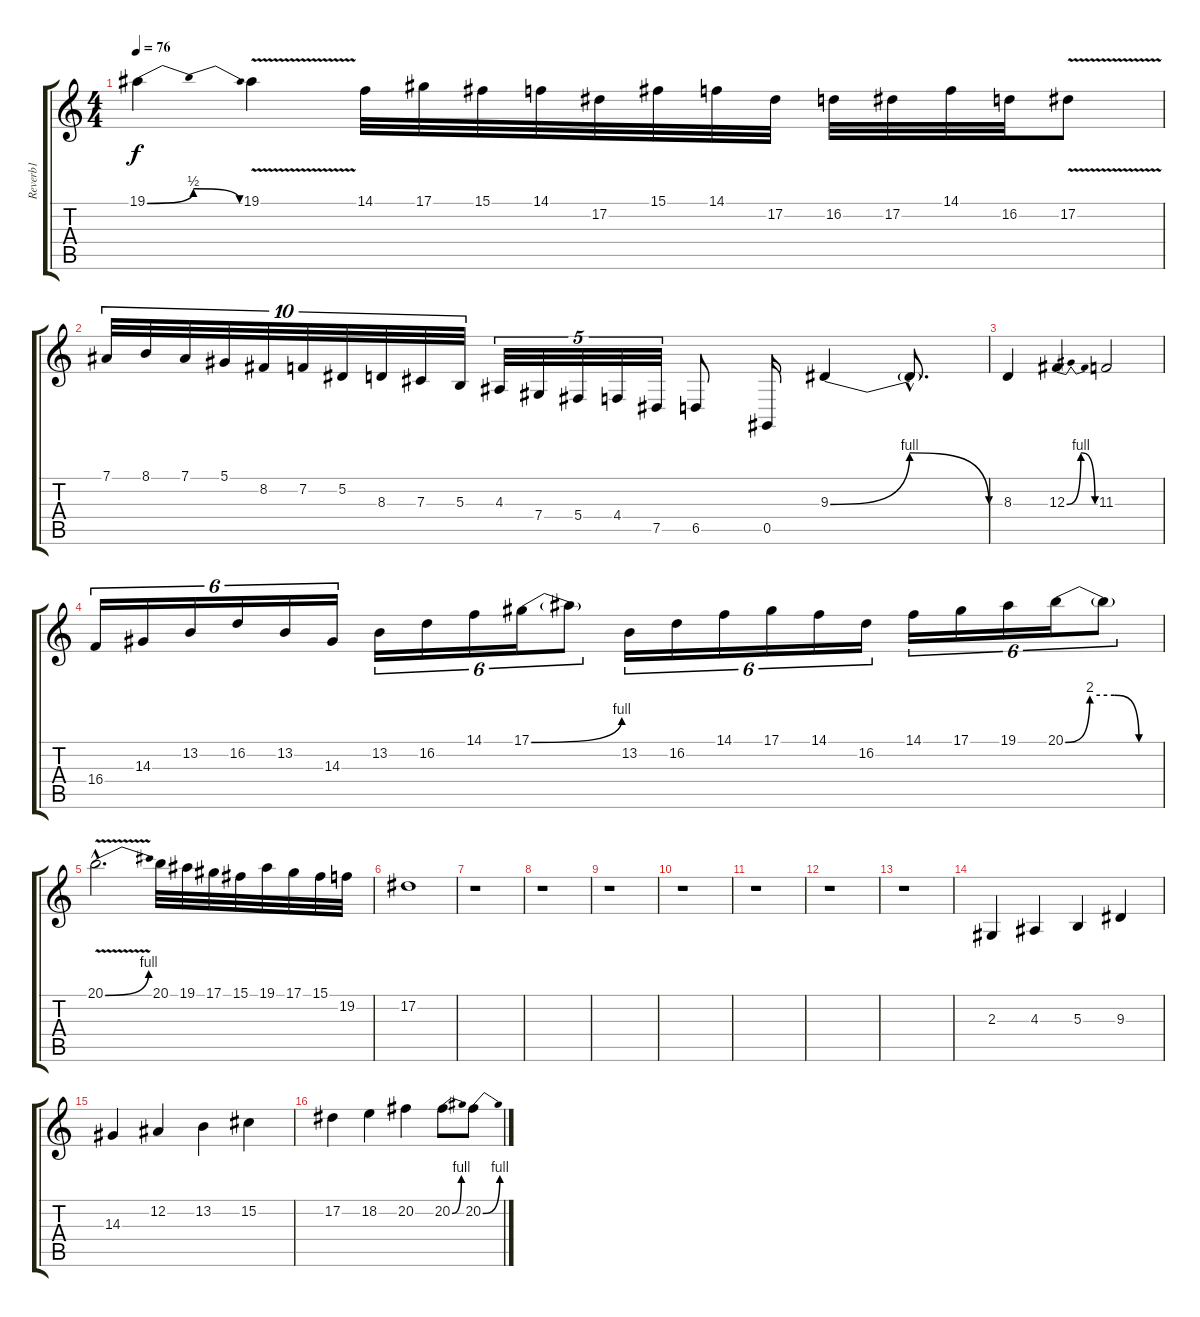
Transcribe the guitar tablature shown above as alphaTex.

\track ("Reverb1" "Reverb1") {instrument orchestralharp}
\staff {score tabs}
\tuning (Eb4 Bb3 Gb3 Db3 Ab2 Eb2) {hide}
\ts (4 4)
\tempo 76
\clef g2
\ks c
19.1{be (bendrelease 0 0 15 2 30 2 60 0)}.4{dy f} 19.1{v}.4 14.1.32 17.1.32 15.1.32 14.1.32 17.2.32 15.1.32 14.1.32 17.2.32 16.2.32 17.2.32 14.1.32 16.2.32 17.2{v}.8 |
7.1.32{tu (10 8)} 8.1.32{tu (10 8)} 7.1.32{tu (10 8)} 5.1.32{tu (10 8)} 8.2.32{tu (10 8)} 7.2.32{tu (10 8)} 5.2.32{tu (10 8)} 8.3.32{tu (10 8)} 7.3.32{tu (10 8)} 5.3.32{tu (10 8)} 4.3.32{tu (5 4)} 7.4.32{tu (5 4)} 5.4.32{tu (5 4)} 4.4.32{tu (5 4)} 7.5.32{tu (5 4)} 6.5.8 0.5.16 9.3{be (bendrelease 0 0 15 4 30 4 60 0)}.4 9.3{hac t}.8{d} |
8.3.4 12.3{be (bendrelease 0 0 15 4 30 4 60 0)}.4 11.3.2 |
16.4.16{tu (6 4)} 14.3.16{tu (6 4)} 13.2.16{tu (6 4)} 16.2.16{tu (6 4)} 13.2.16{tu (6 4)} 14.3.16{tu (6 4)} 13.2.16{tu (6 4)} 16.2.16{tu (6 4)} 14.1.16{tu (6 4)} 17.1{be (bend 0 0 60 4)}.16{tu (6 4)} 17.1{t}.8{tu (6 4)} 13.2.16{tu (6 4)} 16.2.16{tu (6 4)} 14.1.16{tu (6 4)} 17.1.16{tu (6 4)} 14.1.16{tu (6 4)} 16.2.16{tu (6 4)} 14.1.16{tu (6 4)} 17.1.16{tu (6 4)} 19.1.16{tu (6 4)} 20.1{be (custom 0 0 15 8 30 8 45 0 60 0)}.16{tu (6 4)} 20.1{t}.8{tu (6 4)} |
20.1{be (bend 0 0 60 4) v hac}.2{d} 20.1.32 19.1.32 17.1.32 15.1.32 19.1.32 17.1.32 15.1.32 19.2.32 |
17.2.1 |
r.1 |
r.1 |
r.1 |
r.1 |
r.1 |
r.1 |
r.1 |
2.3.4 4.3.4 5.3.4 9.3.4 |
14.3.4 12.2.4 13.2.4 15.2.4 |
17.2.4 18.2.4 20.2.4 20.2{be (bend 0 0 60 4)}.8 20.2{be (bend 0 0 60 4)}.8
